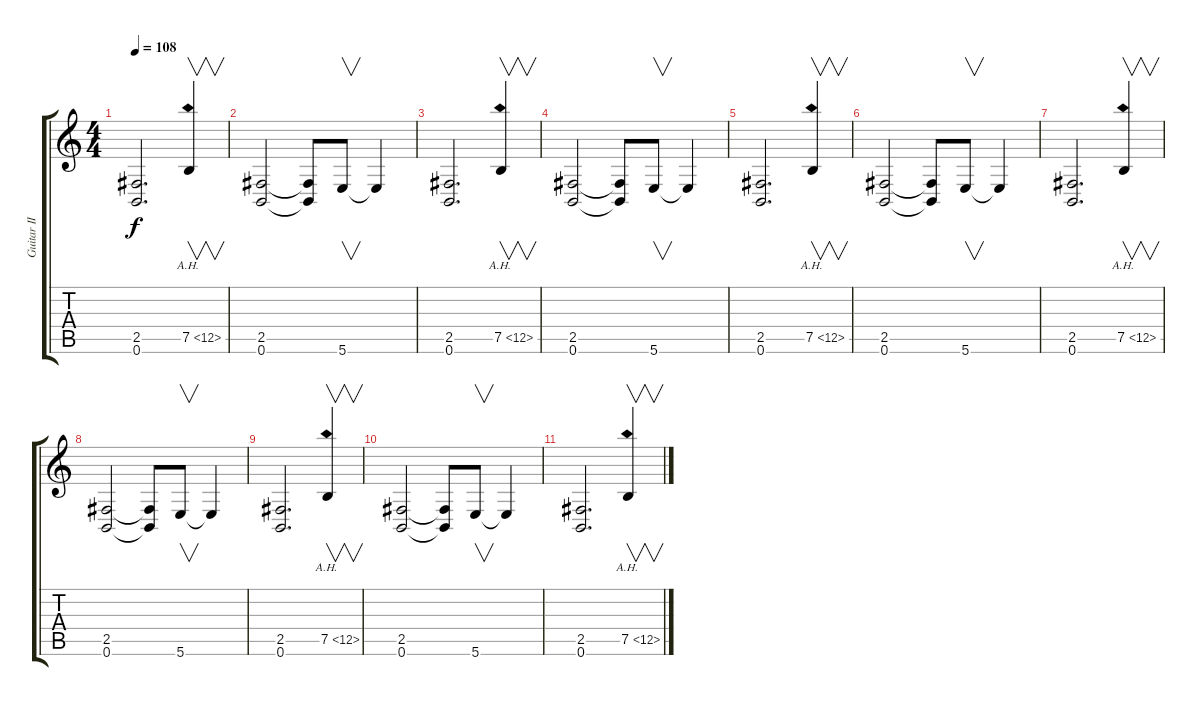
\track ("Guitar II" "Guitar II") {instrument distortionguitar}
\staff {score tabs}
\tuning (B3 Gb3 D3 A2 E2 B1) {hide}
\ts (4 4)
\tempo 108
\clef g2
\ks c
(2.5 0.6).2{d dy f} 7.5{ah 5}.4{v} |
(2.5 0.6).2 (2.5{t} 0.6{t}).8 5.6.8{v} 5.6{t}.4 |
(2.5 0.6).2{d} 7.5{ah 5}.4{v} |
(2.5 0.6).2 (2.5{t} 0.6{t}).8 5.6.8{v} 5.6{t}.4 |
(2.5 0.6).2{d} 7.5{ah 5}.4{v} |
(2.5 0.6).2 (2.5{t} 0.6{t}).8 5.6.8{v} 5.6{t}.4 |
(2.5 0.6).2{d} 7.5{ah 5}.4{v} |
(2.5 0.6).2 (2.5{t} 0.6{t}).8 5.6.8{v} 5.6{t}.4 |
(2.5 0.6).2{d} 7.5{ah 5}.4{v} |
(2.5 0.6).2 (2.5{t} 0.6{t}).8 5.6.8{v} 5.6{t}.4 |
(2.5 0.6).2{d} 7.5{ah 5}.4{v}
